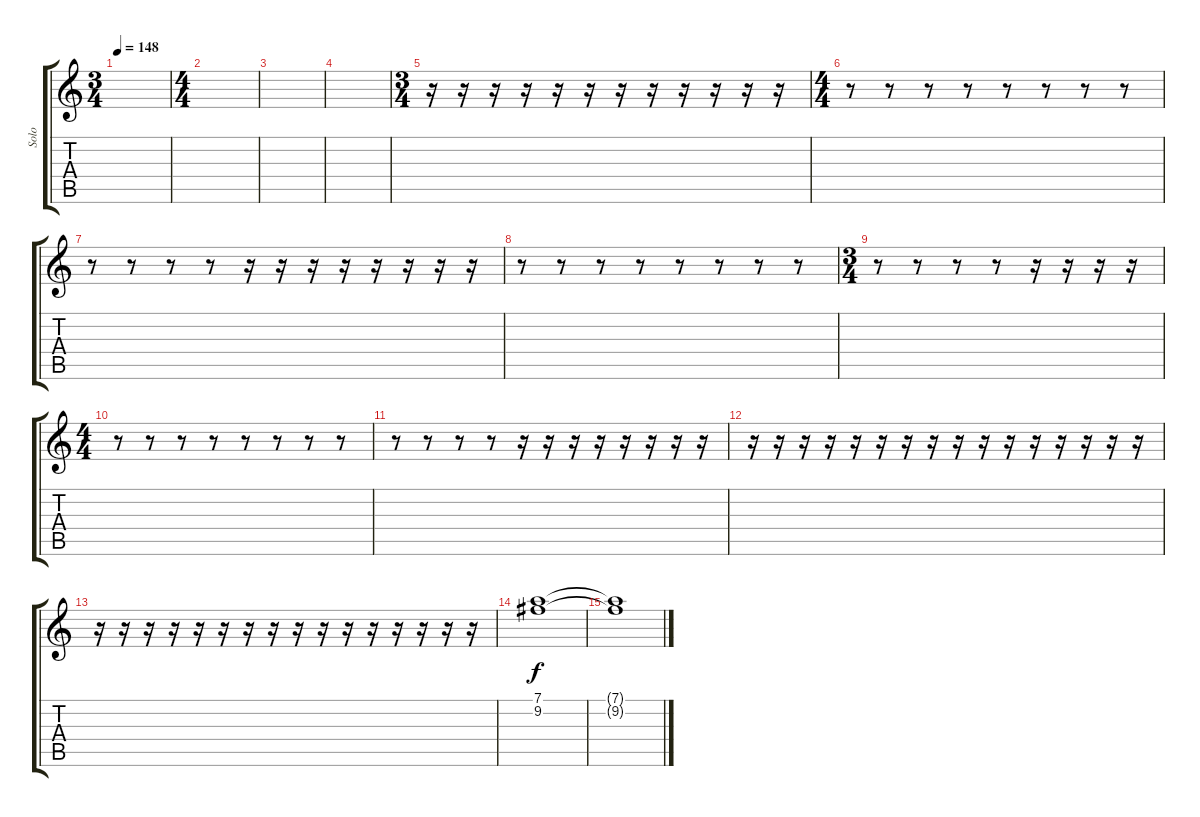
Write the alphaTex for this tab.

\track ("Solo" "Solo") {instrument distortionguitar}
\staff {score tabs}
\tuning (D4 A3 F3 C3 G2 C2) {hide}
\ts (3 4)
\tempo 148
\clef g2
\ks c
|
\ts (4 4)
|
|
|
\ts (3 4)
r.16 r.16 r.16 r.16 r.16 r.16 r.16 r.16 r.16 r.16 r.16 r.16 |
\ts (4 4)
r.8 r.8 r.8 r.8 r.8 r.8 r.8 r.8 |
r.8 r.8 r.8 r.8 r.16 r.16 r.16 r.16 r.16 r.16 r.16 r.16 |
r.8 r.8 r.8 r.8 r.8 r.8 r.8 r.8 |
\ts (3 4)
r.8 r.8 r.8 r.8 r.16 r.16 r.16 r.16 |
\ts (4 4)
r.8 r.8 r.8 r.8 r.8 r.8 r.8 r.8 |
r.8 r.8 r.8 r.8 r.16 r.16 r.16 r.16 r.16 r.16 r.16 r.16 |
r.16 r.16 r.16 r.16 r.16 r.16 r.16 r.16 r.16 r.16 r.16 r.16 r.16 r.16 r.16 r.16 |
r.16 r.16 r.16 r.16 r.16 r.16 r.16 r.16 r.16 r.16 r.16 r.16 r.16 r.16 r.16 r.16 |
(7.1 9.2).1{volume 0} |
(7.1{t} 9.2{t}).1
